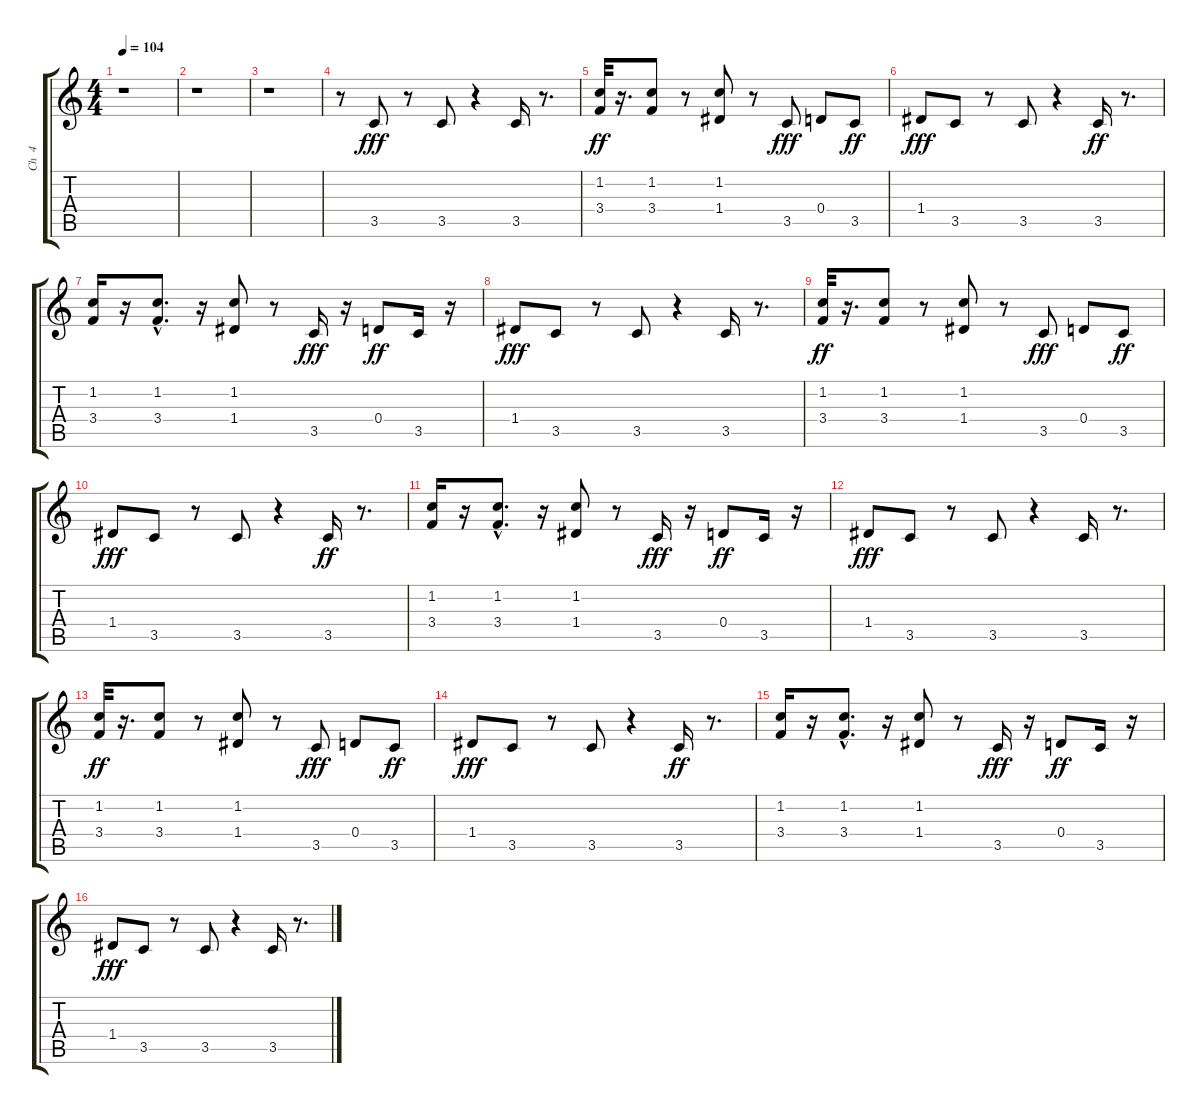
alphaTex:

\track ("Ch  4   " "Ch  4   ") {instrument electricguitarclean}
\staff {score tabs}
\tuning (E4 B3 G3 D3 A2 E2) {hide}
\ts (4 4)
\tempo 104
\clef g2
\ks c
r.1{dy fff} |
r.1 |
r.1 |
r.8 3.5.8 r.8 3.5.8 r.4 3.5.16 r.8{d} |
(1.2 3.4).32{dy ff} r.16{d} (1.2 3.4).8 r.8 (1.2 1.4).8 r.8 3.5.8{dy fff} 0.4.8 3.5.8{dy ff} |
1.4.8{dy fff} 3.5.8 r.8 3.5.8 r.4 3.5.16{dy ff} r.8{d} |
(1.2 3.4).16 r.16 (1.2{hac} 3.4{hac}).8{d} r.16 (1.2 1.4).8 r.8 3.5.16{dy fff} r.16 0.4.8{dy ff} 3.5.16 r.16 |
1.4.8{dy fff} 3.5.8 r.8 3.5.8 r.4 3.5.16 r.8{d} |
(1.2 3.4).32{dy ff} r.16{d} (1.2 3.4).8 r.8 (1.2 1.4).8 r.8 3.5.8{dy fff} 0.4.8 3.5.8{dy ff} |
1.4.8{dy fff} 3.5.8 r.8 3.5.8 r.4 3.5.16{dy ff} r.8{d} |
(1.2 3.4).16 r.16 (1.2{hac} 3.4{hac}).8{d} r.16 (1.2 1.4).8 r.8 3.5.16{dy fff} r.16 0.4.8{dy ff} 3.5.16 r.16 |
1.4.8{dy fff} 3.5.8 r.8 3.5.8 r.4 3.5.16 r.8{d} |
(1.2 3.4).32{dy ff} r.16{d} (1.2 3.4).8 r.8 (1.2 1.4).8 r.8 3.5.8{dy fff} 0.4.8 3.5.8{dy ff} |
1.4.8{dy fff} 3.5.8 r.8 3.5.8 r.4 3.5.16{dy ff} r.8{d} |
(1.2 3.4).16 r.16 (1.2{hac} 3.4{hac}).8{d} r.16 (1.2 1.4).8 r.8 3.5.16{dy fff} r.16 0.4.8{dy ff} 3.5.16 r.16 |
1.4.8{dy fff} 3.5.8 r.8 3.5.8 r.4 3.5.16 r.8{d}
